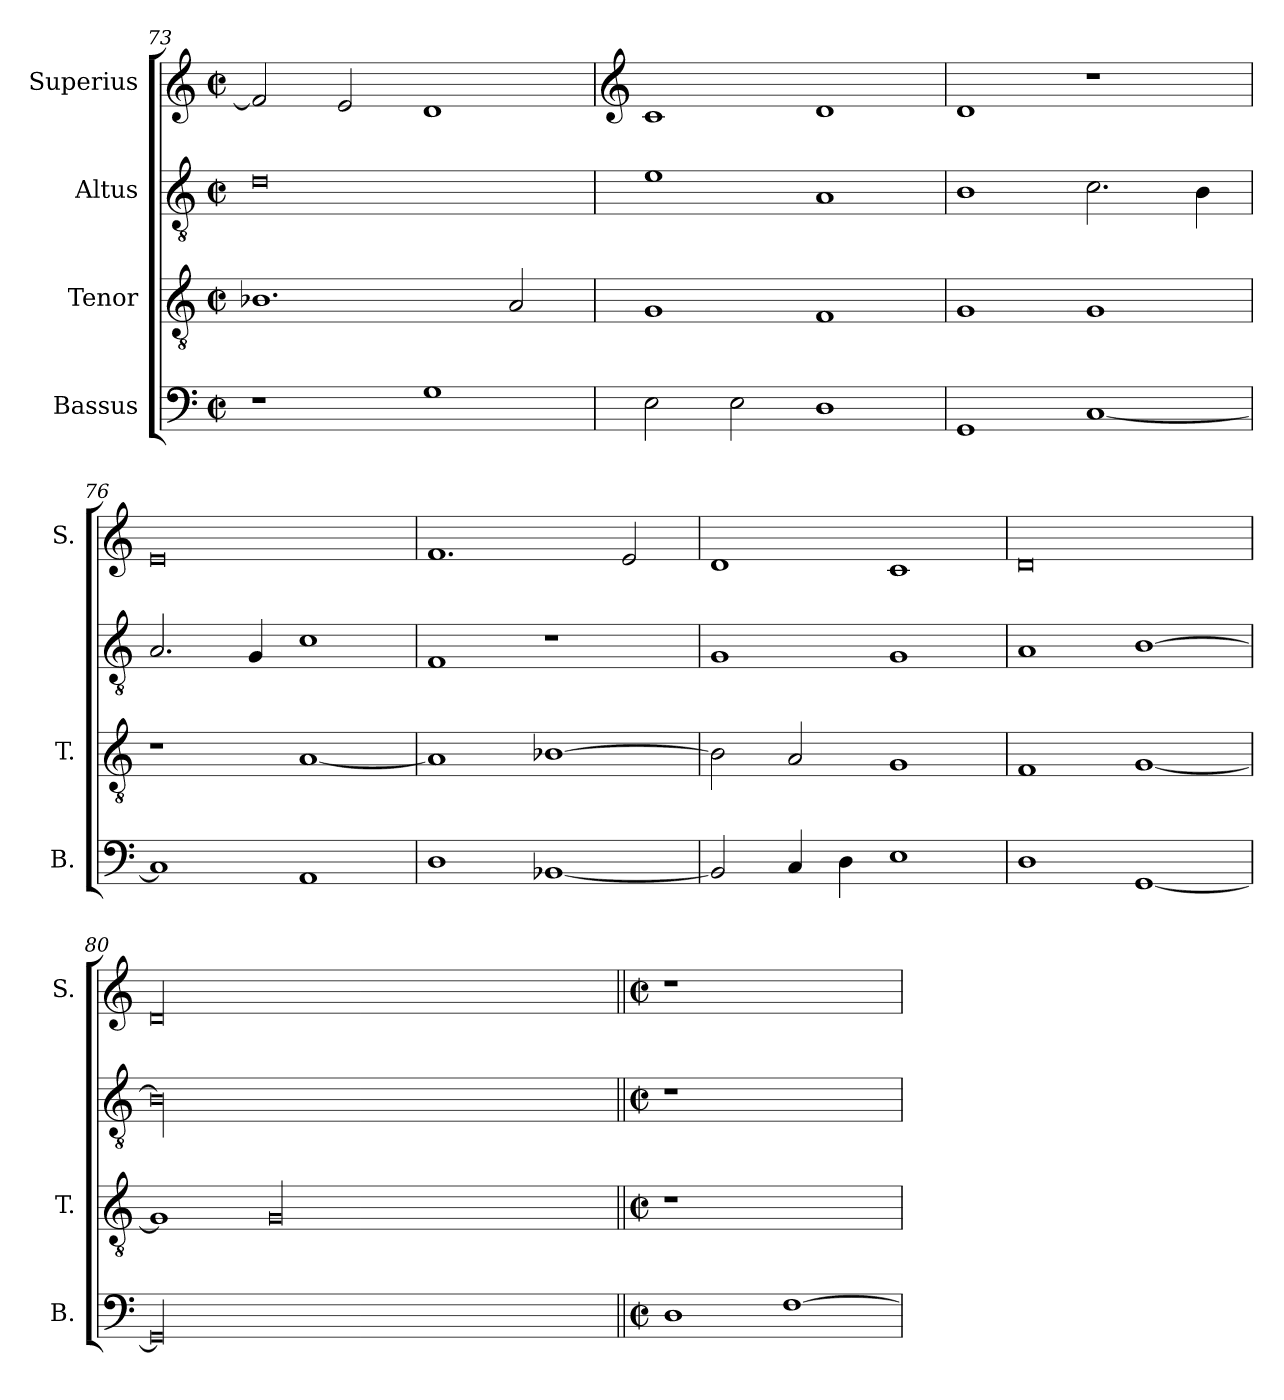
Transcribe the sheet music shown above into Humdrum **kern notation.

**kern	**kern	**kern	**kern
*part4	*part3	*part2	*part1
*staff4	*staff3	*staff2	*staff1
*I"Bassus	*I"Tenor	*I"Altus	*I"Superius
*I'B.	*I'T.	*	*I'S.
*clefF4	*clefGv2	*clefGv2	*clefG2
*	*ITrd7c12	*ITrd7c12	*
*k[]	*k[]	*k[]	*k[]
*C:	*C:	*C:	*C:
*M2/2	*M2/2	*M2/2	*M2/2
*met(c|)	*met(c|)	*met(c|)	*met(c|)
=73	=73	=73	=73
1r	1.BB-Xi	0Di	2fi/]
.	.	.	2ei/
1Gi	.	.	1di
.	2AAi/	.	.
!!LO:LB:g=z
=74	=74	=74	=74
*	*	*	*clefG2
2Ei\	1GGi	1Ei	1ci
2Ei\	.	.	.
1Di	1FFi	1AAi	1di
=75	=75	=75	=75
1GGi	1GGi	1BBi	1di
[<1Ci	1GGi	2.Ci\	1r
.	.	4BBi\	.
=76	=76	=76	=76
1Ci]	1r	2.AAi/	0ei
.	.	4GGi/	.
1AAi	[<1AAi	1Ci	.
=77	=77	=77	=77
1Di	1AAi]	1FFi	1.fi
[<1BB-Xi	[>1BB-Xi	1r	.
.	.	.	2ei/
=78	=78	=78	=78
2BB-i/]	2BB-i\]	1GGi	1di
4Ci/	2AAi/	.	.
4Di\	.	.	.
1Ei	1GGi	1GGi	1ci
=79	=79	=79	=79
1Di	1FFi	1AAi	0di
[<1GGi	[<1GGi	[>1BBi	.
=80	=80	=80	=80
00GGi]	1GGi]	00BBi]	00di
.	00GGi	.	.
1ryy	.	1ryy	1ryy
!!LO:LB:g=z
=81||	=81||	=81||	=81||
*M2/2	*M2/2	*M2/2	*M2/2
*met(c|)	*met(c|)	*met(c|)	*met(c|)
!	!LO:N:vis=1	!LO:N:vis=1	!LO:N:vis=1
1Di	1r	1r	1r
[>1Fi	1ryy	1ryy	1ryy
=	=	=	=
*-	*-	*-	*-
